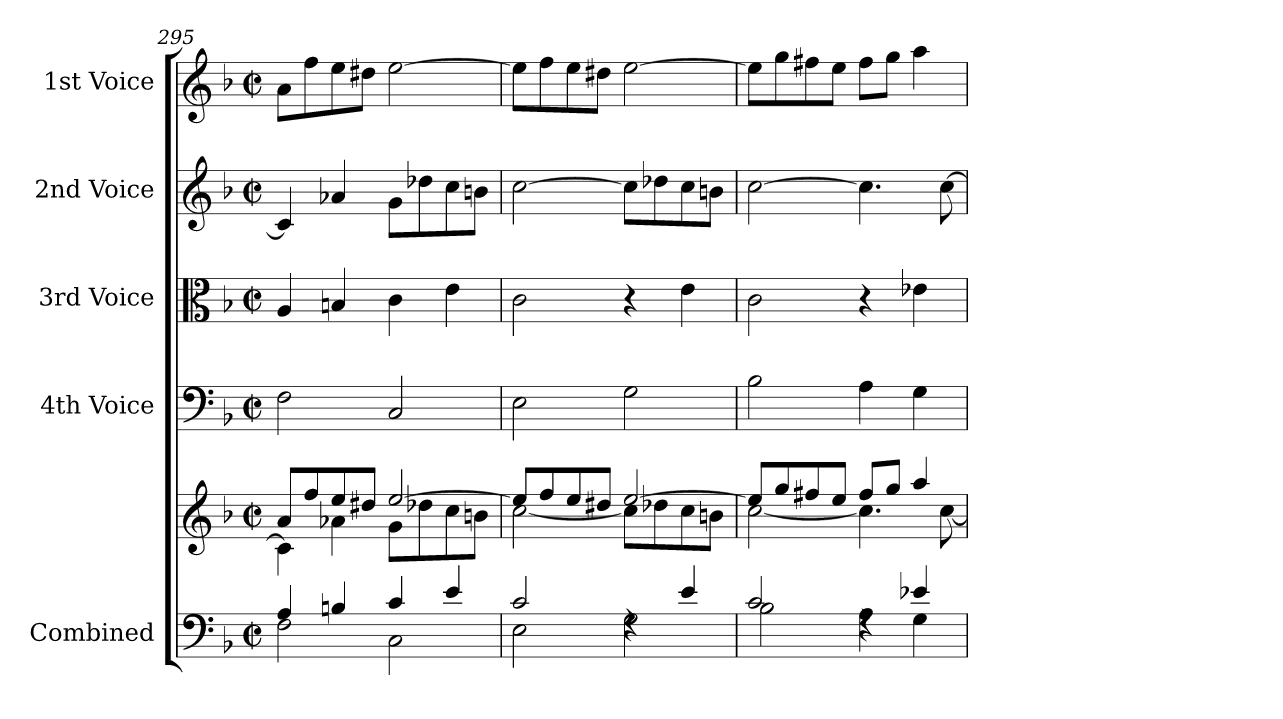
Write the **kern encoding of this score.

**kern	**kern	**kern	**kern	**kern	**kern
*part5	*part5	*part4	*part3	*part2	*part1
*staff6	*staff5	*staff4	*staff3	*staff2	*staff1
*I"Combined	*	*I"4th Voice	*I"3rd Voice	*I"2nd Voice	*I"1st Voice
*clefF4	*clefG2	*clefF4	*clefC3	*clefG2	*clefG2
*k[b-]	*k[b-]	*k[b-]	*k[b-]	*k[b-]	*k[b-]
*M2/2	*M2/2	*M2/2	*M2/2	*M2/2	*M2/2
*met(c|)	*met(c|)	*met(c|)	*met(c|)	*met(c|)	*met(c|)
=295	=295	=295	=295	=295	=295
*^	*^	*	*	*	*
4A/	2F\	8a/L	4c\]	2F\	4A/	4c/]	8a\L
.	.	8ff/	.	.	.	.	8ff\
4Bn/	.	8ee/	4a-X\	.	4Bn/	4a-X/	8ee\
.	.	8dd#X/J	.	.	.	.	8dd#X\J
4c/	2C\	[2ee/	8g\L	2C/	4c\	8g\L	[2ee\
.	.	.	8dd-X\	.	.	8dd-X\	.
4e/	.	.	8cc\	.	4e\	8cc\	.
.	.	.	8bn\J	.	.	8bn\J	.
=296	=296	=296	=296	=296	=296	=296	=296
2c/	2E\	8ee/L]	[2cc\	2E\	2c\	[2cc\	8ee\L]
.	.	8ff/	.	.	.	.	8ff\
.	.	8ee/	.	.	.	.	8ee\
.	.	8dd#X/J	.	.	.	.	8dd#X\J
4rF	2G\	[2ee/	8cc\L]	2G\	4r	8cc\L]	[2ee\
.	.	.	8dd-X\	.	.	8dd-X\	.
4e/	.	.	8cc\	.	4e\	8cc\	.
.	.	.	8bn\J	.	.	8bn\J	.
!!LO:PB:g=z
=297	=297	=297	=297	=297	=297	=297	=297
2c/	2B-\	8ee/L]	[2cc\	2B-\	2c\	[2cc\	8ee\L]
.	.	8gg/	.	.	.	.	8gg\
.	.	8ff#X/	.	.	.	.	8ff#X\
.	.	8ee/J	.	.	.	.	8ee\J
4rF	4A\	8ff#/L	4.cc\]	4A\	4r	4.cc\]	8ff#\L
.	.	8gg/J	.	.	.	.	8gg\J
4e-X/	4G\	4aa/	.	4G\	4e-X\	.	4aa\
.	.	.	[8cc\	.	.	[8cc\	.
*v	*v	*	*	*	*	*	*
*	*v	*v	*	*	*	*
=	=	=	=	=	=
*-	*-	*-	*-	*-	*-
